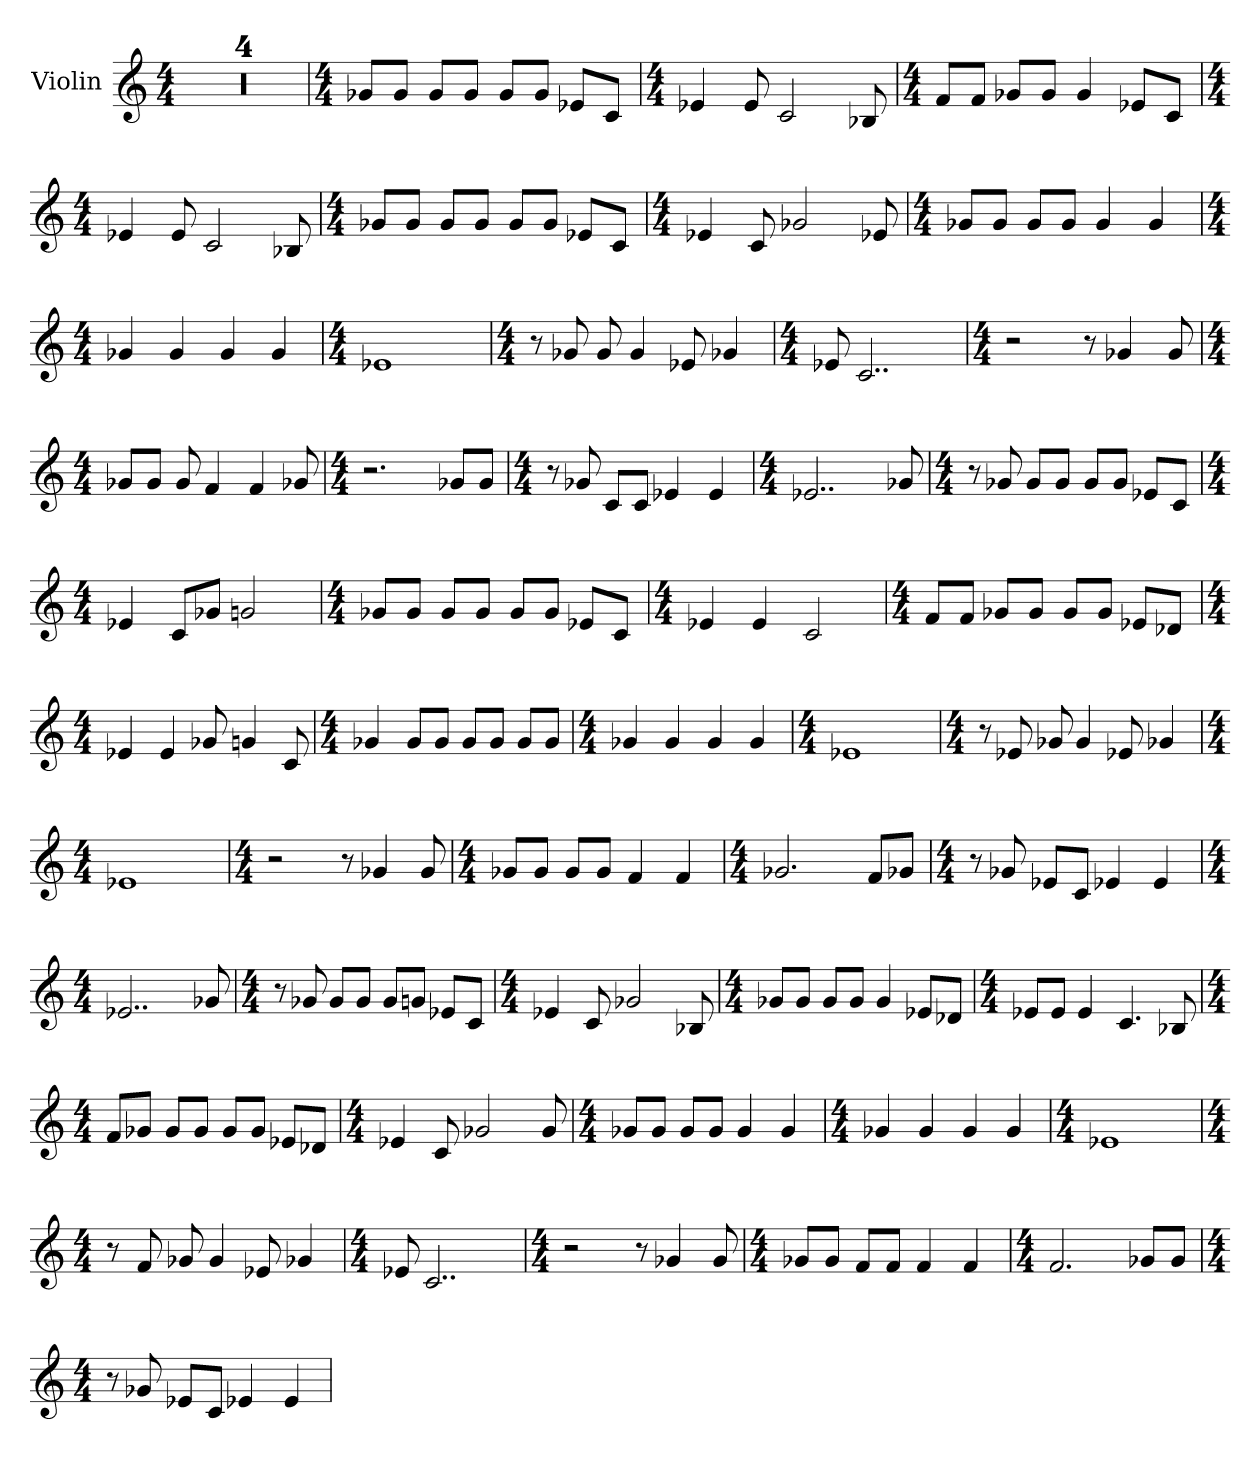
**kern
*part1
*staff1
*I"Violin
*I'Vln
*M4/4
=
1r
=
*M4/4
1r
=
*M4/4
1r
=
*M4/4
1r
=
*M4/4
8g-XL
8g-J
8g-L
8g-J
8g-L
8g-J
8e-XL
8cJ
=
*M4/4
4e-X
8e-
2c
8B-X
=
*M4/4
8fL
8fJ
8g-XL
8g-J
4g-
8e-XL
8cJ
=
*M4/4
4e-X
8e-
2c
8B-X
=
*M4/4
8g-XL
8g-J
8g-L
8g-J
8g-L
8g-J
8e-XL
8cJ
=
*M4/4
4e-X
8c
2g-X
8e-X
=
*M4/4
8g-XL
8g-J
8g-L
8g-J
4g-
4g-
=
*M4/4
4g-X
4g-
4g-
4g-
=
*M4/4
1e-X
=
*M4/4
8r
8g-X
8g-
4g-
8e-X
4g-X
=
*M4/4
8e-X
2..c
=
*M4/4
2r
8r
4g-X
8g-
=
*M4/4
8g-XL
8g-J
8g-
4f
4f
8g-X
=
*M4/4
2.r
8g-XL
8g-J
=
*M4/4
8r
8g-X
8cL
8cJ
4e-X
4e-
=
*M4/4
2..e-X
8g-X
=
*M4/4
8r
8g-X
8g-L
8g-J
8g-L
8g-J
8e-XL
8cJ
=
*M4/4
4e-X
8cL
8g-XJ
2gn
=
*M4/4
8g-XL
8g-J
8g-L
8g-J
8g-L
8g-J
8e-XL
8cJ
=
*M4/4
4e-X
4e-
2c
=
*M4/4
8fL
8fJ
8g-XL
8g-J
8g-L
8g-J
8e-XL
8d-XJ
=
*M4/4
4e-X
4e-
8g-X
4gn
8c
=
*M4/4
4g-X
8g-L
8g-J
8g-L
8g-J
8g-L
8g-J
=
*M4/4
4g-X
4g-
4g-
4g-
=
*M4/4
1e-X
=
*M4/4
8r
8e-X
8g-X
4g-
8e-X
4g-X
=
*M4/4
1e-X
=
*M4/4
2r
8r
4g-X
8g-
=
*M4/4
8g-XL
8g-J
8g-L
8g-J
4f
4f
=
*M4/4
2.g-X
8fL
8g-XJ
=
*M4/4
8r
8g-X
8e-XL
8cJ
4e-X
4e-
=
*M4/4
2..e-X
8g-X
=
*M4/4
8r
8g-X
8g-L
8g-J
8g-L
8gnJ
8e-XL
8cJ
=
*M4/4
4e-X
8c
2g-X
8B-X
=
*M4/4
8g-XL
8g-J
8g-L
8g-J
4g-
8e-XL
8d-XJ
=
*M4/4
8e-XL
8e-J
4e-
4.c
8B-X
=
*M4/4
8fL
8g-XJ
8g-L
8g-J
8g-L
8g-J
8e-XL
8d-XJ
=
*M4/4
4e-X
8c
2g-X
8g-
=
*M4/4
8g-XL
8g-J
8g-L
8g-J
4g-
4g-
=
*M4/4
4g-X
4g-
4g-
4g-
=
*M4/4
1e-X
=
*M4/4
8r
8f
8g-X
4g-
8e-X
4g-X
=
*M4/4
8e-X
2..c
=
*M4/4
2r
8r
4g-X
8g-
=
*M4/4
8g-XL
8g-J
8fL
8fJ
4f
4f
=
*M4/4
2.f
8g-XL
8g-J
=
*M4/4
8r
8g-X
8e-XL
8cJ
4e-X
4e-
=
*-
